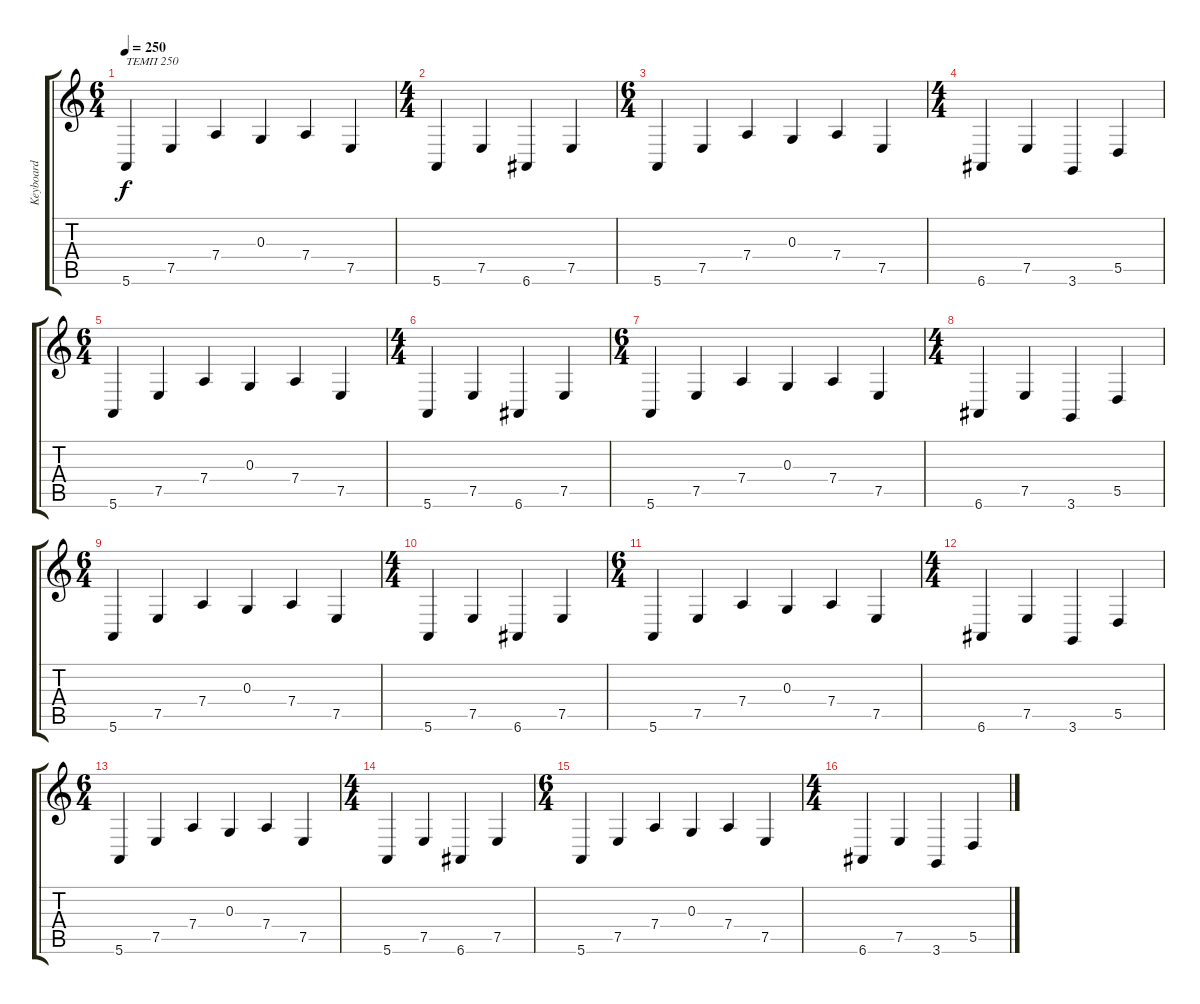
\track ("Keyboard" "Keyboard") {instrument violin}
\staff {score tabs}
\tuning (E4 B3 G3 D3 A2 E2) {hide}
\ts (6 4)
\tempo 250
\clef g2
\ks c
5.6.4{txt "ТЕМП 250" dy f instrument violin} 7.5.4 7.4.4 0.3.4 7.4.4 7.5.4 |
\ts (4 4)
5.6.4 7.5.4 6.6.4 7.5.4 |
\ts (6 4)
5.6.4 7.5.4 7.4.4 0.3.4 7.4.4 7.5.4 |
\ts (4 4)
6.6.4 7.5.4 3.6.4 5.5.4 |
\ts (6 4)
5.6.4 7.5.4 7.4.4 0.3.4 7.4.4 7.5.4 |
\ts (4 4)
5.6.4 7.5.4 6.6.4 7.5.4 |
\ts (6 4)
5.6.4 7.5.4 7.4.4 0.3.4 7.4.4 7.5.4 |
\ts (4 4)
6.6.4 7.5.4 3.6.4 5.5.4 |
\ts (6 4)
5.6.4 7.5.4 7.4.4 0.3.4 7.4.4 7.5.4 |
\ts (4 4)
5.6.4 7.5.4 6.6.4 7.5.4 |
\ts (6 4)
5.6.4 7.5.4 7.4.4 0.3.4 7.4.4 7.5.4 |
\ts (4 4)
6.6.4 7.5.4 3.6.4 5.5.4 |
\ts (6 4)
5.6.4 7.5.4 7.4.4 0.3.4 7.4.4 7.5.4 |
\ts (4 4)
5.6.4 7.5.4 6.6.4 7.5.4 |
\ts (6 4)
5.6.4 7.5.4 7.4.4 0.3.4 7.4.4 7.5.4 |
\ts (4 4)
6.6.4 7.5.4 3.6.4 5.5.4
